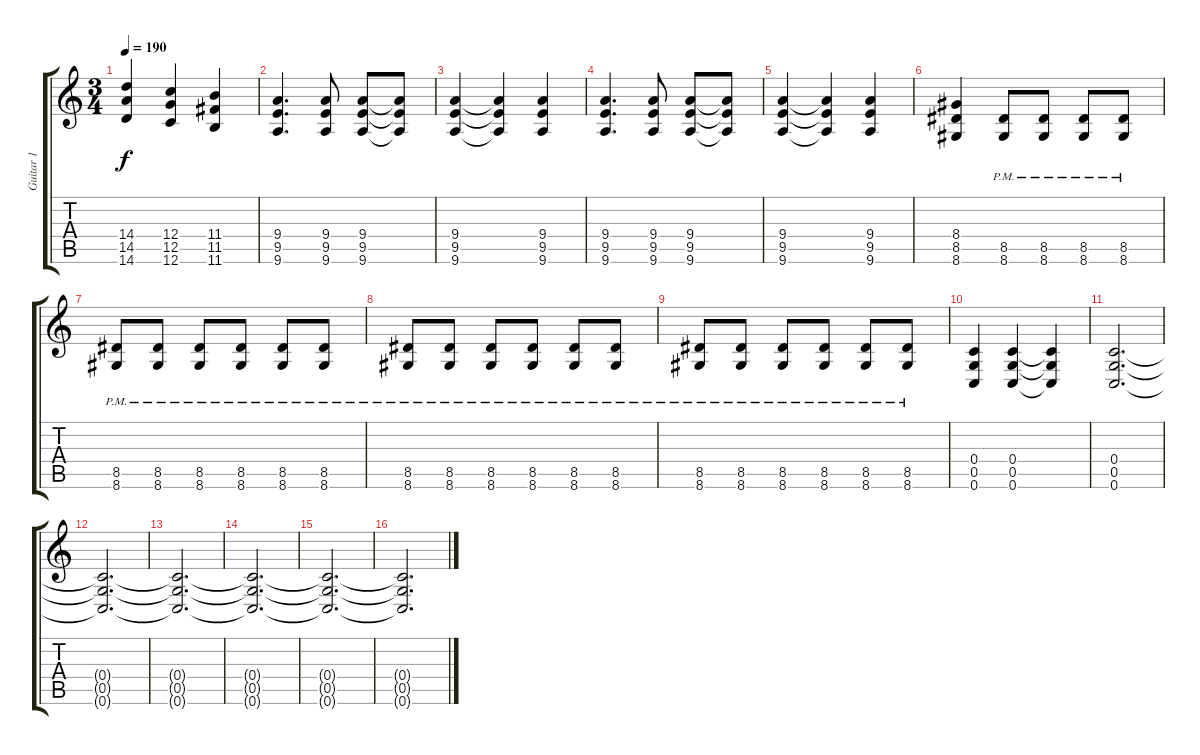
\track ("Guitar 1" "Guitar 1") {instrument distortionguitar}
\staff {score tabs}
\tuning (E4 C4 G3 C3 G2 C2) {hide}
\ts (3 4)
\tempo 190
\clef g2
\ks c
(14.4 14.5 14.6).4{dy f} (12.4 12.5 12.6).4 (11.4 11.5 11.6).4 |
(9.4 9.5 9.6).4{d} (9.4 9.5 9.6).8 (9.4 9.5 9.6).8 (9.4{t} 9.5{t} 9.6{t}).8 |
(9.4 9.5 9.6).4 (9.4{t} 9.5{t} 9.6{t}).4 (9.4 9.5 9.6).4 |
(9.4 9.5 9.6).4{d} (9.4 9.5 9.6).8 (9.4 9.5 9.6).8 (9.4{t} 9.5{t} 9.6{t}).8 |
(9.4 9.5 9.6).4 (9.4{t} 9.5{t} 9.6{t}).4 (9.4 9.5 9.6).4 |
(8.4 8.5 8.6).4 (8.5{pm} 8.6{pm}).8 (8.5{pm} 8.6{pm}).8 (8.5{pm} 8.6{pm}).8 (8.5{pm} 8.6{pm}).8 |
(8.5{pm} 8.6{pm}).8 (8.5{pm} 8.6{pm}).8 (8.5{pm} 8.6{pm}).8 (8.5{pm} 8.6{pm}).8 (8.5{pm} 8.6{pm}).8 (8.5{pm} 8.6{pm}).8 |
(8.5{pm} 8.6{pm}).8 (8.5{pm} 8.6{pm}).8 (8.5{pm} 8.6{pm}).8 (8.5{pm} 8.6{pm}).8 (8.5{pm} 8.6{pm}).8 (8.5{pm} 8.6{pm}).8 |
(8.5{pm} 8.6{pm}).8 (8.5{pm} 8.6{pm}).8 (8.5{pm} 8.6{pm}).8 (8.5{pm} 8.6{pm}).8 (8.5{pm} 8.6{pm}).8 (8.5{pm} 8.6{pm}).8 |
(0.4 0.5 0.6).4 (0.4 0.5 0.6).4 (0.4{t} 0.5{t} 0.6{t}).4 |
(0.4 0.5 0.6).2{d} |
(0.4{t} 0.5{t} 0.6{t}).2{d} |
(0.4{t} 0.5{t} 0.6{t}).2{d} |
(0.4{t} 0.5{t} 0.6{t}).2{d} |
(0.4{t} 0.5{t} 0.6{t}).2{d} |
(0.4{t} 0.5{t} 0.6{t}).2{d}
